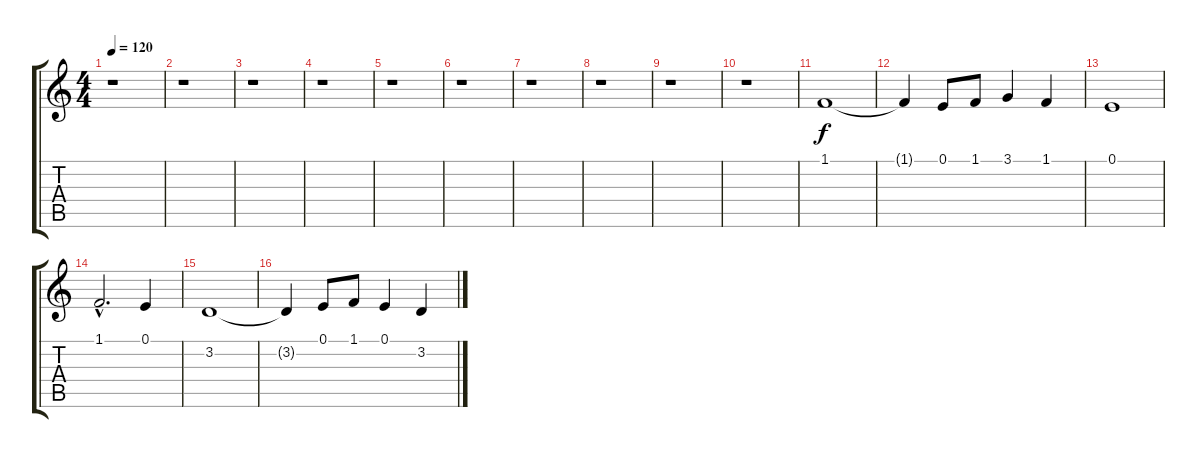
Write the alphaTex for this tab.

\track "" {instrument choiraahs}
\staff {score tabs}
\tuning (E4 B3 G3 D3 A2 E2) {hide}
\ts (4 4)
\tempo 120
\clef g2
\ks c
r.1{dy f instrument choiraahs} |
r.1 |
r.1 |
r.1 |
r.1 |
r.1 |
r.1 |
r.1 |
r.1 |
r.1 |
1.1.1 |
1.1{t}.4 0.1.8 1.1.8 3.1.4 1.1.4 |
0.1.1 |
1.1{hac}.2{d} 0.1.4 |
3.2.1 |
3.2{t}.4 0.1.8 1.1.8 0.1.4 3.2.4
